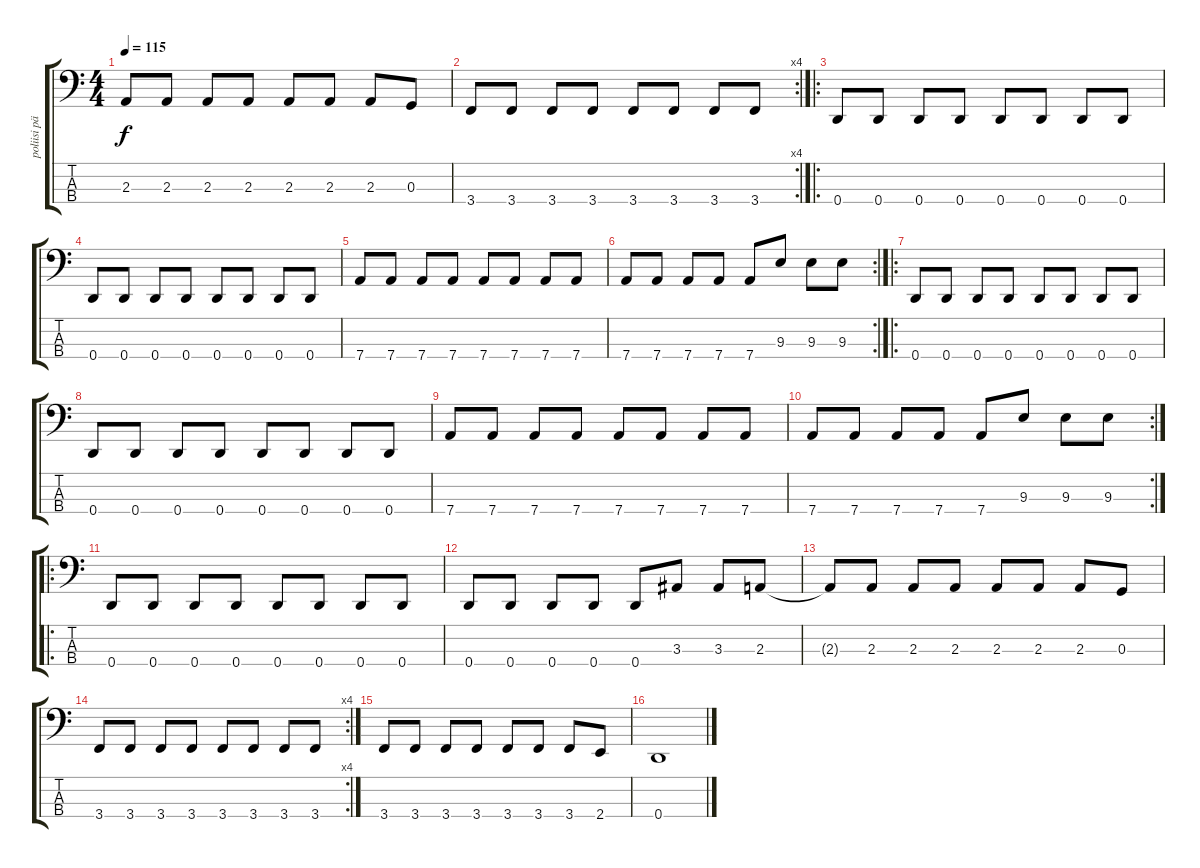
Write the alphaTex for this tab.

\track ("poliisi päälikkö mannion" "poliisi pä") {instrument electricbassfinger}
\staff {score tabs}
\tuning (F2 C2 G1 D1) {hide}
\ts (4 4)
\tempo 115
\clef f4
\ks c
2.3{t}.8{dy f} 2.3.8 2.3.8 2.3.8 2.3.8 2.3.8 2.3.8 0.3.8 |
\rc 4
3.4.8 3.4.8 3.4.8 3.4.8 3.4.8 3.4.8 3.4.8 3.4.8 |
\ro
0.4.8 0.4.8 0.4.8 0.4.8 0.4.8 0.4.8 0.4.8 0.4.8 |
0.4.8 0.4.8 0.4.8 0.4.8 0.4.8 0.4.8 0.4.8 0.4.8 |
7.4.8 7.4.8 7.4.8 7.4.8 7.4.8 7.4.8 7.4.8 7.4.8 |
\rc 2
7.4.8 7.4.8 7.4.8 7.4.8 7.4.8 9.3.8 9.3.8 9.3.8 |
\ro
0.4.8 0.4.8 0.4.8 0.4.8 0.4.8 0.4.8 0.4.8 0.4.8 |
0.4.8 0.4.8 0.4.8 0.4.8 0.4.8 0.4.8 0.4.8 0.4.8 |
7.4.8 7.4.8 7.4.8 7.4.8 7.4.8 7.4.8 7.4.8 7.4.8 |
\rc 2
7.4.8 7.4.8 7.4.8 7.4.8 7.4.8 9.3.8 9.3.8 9.3.8 |
\ro
0.4.8 0.4.8 0.4.8 0.4.8 0.4.8 0.4.8 0.4.8 0.4.8 |
0.4.8 0.4.8 0.4.8 0.4.8 0.4.8 3.3.8 3.3.8 2.3.8 |
2.3{t}.8 2.3.8 2.3.8 2.3.8 2.3.8 2.3.8 2.3.8 0.3.8 |
\rc 4
3.4.8 3.4.8 3.4.8 3.4.8 3.4.8 3.4.8 3.4.8 3.4.8 |
3.4.8 3.4.8 3.4.8 3.4.8 3.4.8 3.4.8 3.4.8 2.4.8 |
0.4.1
